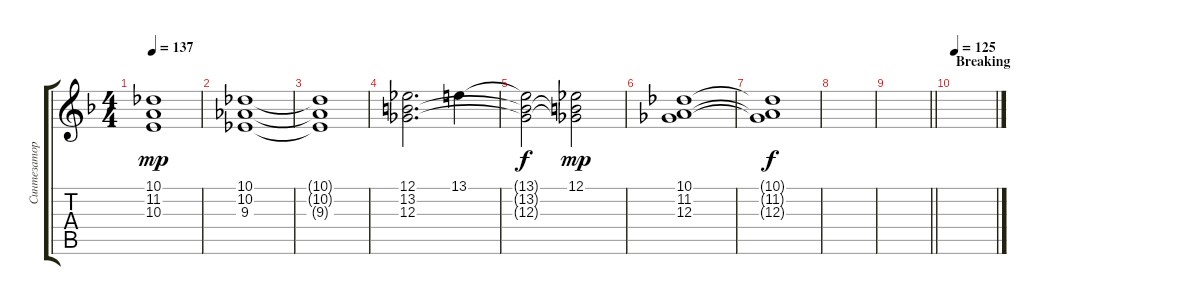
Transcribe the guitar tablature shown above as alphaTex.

\track ("Синтезатор 1" "Синтезатор") {instrument choiraahs}
\staff {score tabs}
\tuning (Eb4 Bb3 Gb3 Db3 Ab2 Db2) {hide}
\ts (4 4)
\tempo 137
\clef g2
\ks dminor
(10.1{t} 11.2{t} 10.3{t}).1{dy mp} |
(10.1 10.2 9.3).1 |
(10.1{t} 10.2{t} 9.3{t}).1 |
(12.1 13.2 12.3).2{d} 13.1.4 |
(13.1{t} 13.2{t} 12.3{t}).2{dy f} (12.1 13.2{t} 12.3{t}).2{dy mp} |
(10.1 11.2 12.3).1 |
(10.1{t} 11.2{t} 12.3{t}).1{dy f} |
|
\barLineRight lightlight
|
\section ("" "Breaking")
\tempo 125
